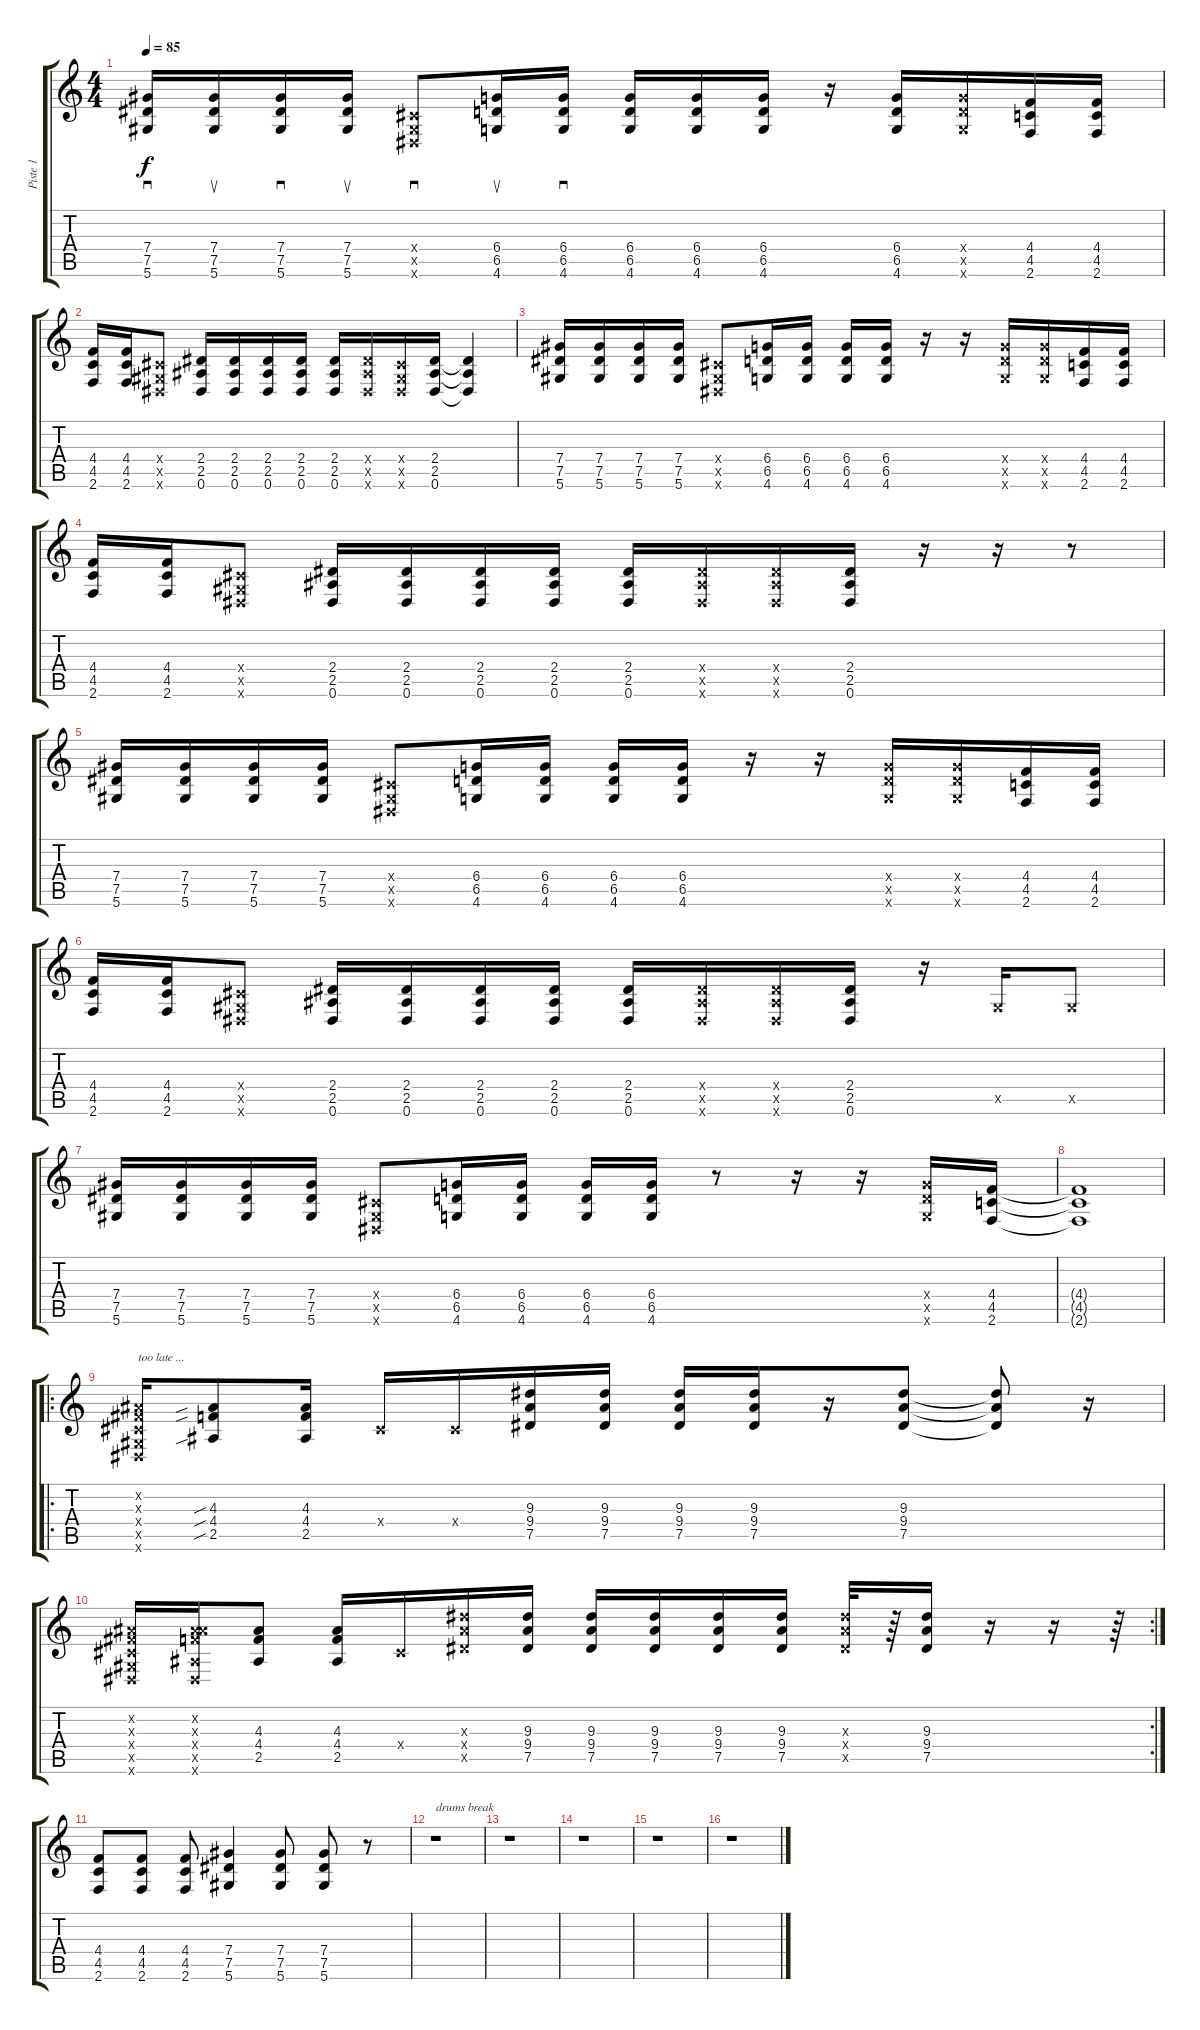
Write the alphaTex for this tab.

\track ("Piste 1" "Piste 1") {instrument overdrivenguitar}
\staff {score tabs}
\tuning (Eb4 Bb3 Gb3 Db3 Ab2 Eb2) {hide}
\ts (4 4)
\tempo 85
\clef g2
\ks c
(7.4 7.5 5.6).16{sd dy f instrument overdrivenguitar} (7.4 7.5 5.6).16{su} (7.4 7.5 5.6).16{sd} (7.4 7.5 5.6).16{su} (0.4{x} 0.5{x} 0.6{x}).8{sd} (6.4 6.5 4.6).16{su} (6.4 6.5 4.6).16{sd} (6.4 6.5 4.6).16 (6.4 6.5 4.6).16 (6.4 6.5 4.6).16 r.16 (6.4 6.5 4.6).16 (6.4{x} 6.5{x} 4.6{x}).16 (4.4 4.5 2.6).16 (4.4 4.5 2.6).16 |
(4.4 4.5 2.6).16 (4.4 4.5 2.6).16 (0.4{x} 0.5{x} 0.6{x}).8 (2.4 2.5 0.6).16 (2.4 2.5 0.6).16 (2.4 2.5 0.6).16 (2.4 2.5 0.6).16 (2.4 2.5 0.6).16 (2.4{x} 2.5{x} 0.6{x}).16 (0.4{x} 0.5{x} 0.6{x}).16 (2.4 2.5 0.6).16 (2.4{t} 2.5{t} 0.6{t}).4 |
(7.4 7.5 5.6).16 (7.4 7.5 5.6).16 (7.4 7.5 5.6).16 (7.4 7.5 5.6).16 (0.4{x} 0.5{x} 0.6{x}).8 (6.4 6.5 4.6).16 (6.4 6.5 4.6).16 (6.4 6.5 4.6).16 (6.4 6.5 4.6).16 r.16 r.16 (6.4{x} 6.5{x} 4.6{x}).16 (6.4{x} 6.5{x} 4.6{x}).16 (4.4 4.5 2.6).16 (4.4 4.5 2.6).16 |
(4.4 4.5 2.6).16 (4.4 4.5 2.6).16 (0.4{x} 0.5{x} 0.6{x}).8 (2.4 2.5 0.6).16 (2.4 2.5 0.6).16 (2.4 2.5 0.6).16 (2.4 2.5 0.6).16 (2.4 2.5 0.6).16 (2.4{x} 2.5{x} 0.6{x}).16 (2.4{x} 2.5{x} 0.6{x}).16 (2.4 2.5 0.6).16 r.16 r.16 r.8 |
(7.4 7.5 5.6).16 (7.4 7.5 5.6).16 (7.4 7.5 5.6).16 (7.4 7.5 5.6).16 (0.4{x} 0.5{x} 0.6{x}).8 (6.4 6.5 4.6).16 (6.4 6.5 4.6).16 (6.4 6.5 4.6).16 (6.4 6.5 4.6).16 r.16 r.16 (6.4{x} 6.5{x} 4.6{x}).16 (6.4{x} 6.5{x} 4.6{x}).16 (4.4 4.5 2.6).16 (4.4 4.5 2.6).16 |
(4.4 4.5 2.6).16 (4.4 4.5 2.6).16 (0.4{x} 0.5{x} 0.6{x}).8 (2.4 2.5 0.6).16 (2.4 2.5 0.6).16 (2.4 2.5 0.6).16 (2.4 2.5 0.6).16 (2.4 2.5 0.6).16 (2.4{x} 2.5{x} 0.6{x}).16 (2.4{x} 2.5{x} 0.6{x}).16 (2.4 2.5 0.6).16 r.16 0.5{x}.16 0.5{x}.8 |
(7.4 7.5 5.6).16 (7.4 7.5 5.6).16 (7.4 7.5 5.6).16 (7.4 7.5 5.6).16 (0.4{x} 0.5{x} 0.6{x}).8 (6.4 6.5 4.6).16 (6.4 6.5 4.6).16 (6.4 6.5 4.6).16 (6.4 6.5 4.6).16 r.8 r.16 r.16 (6.4{x} 6.5{x} 4.6{x}).16 (4.4 4.5 2.6).16 |
(4.4{t} 4.5{t} 2.6{t}).1 |
\ro
(0.2{x} 0.3{x} 0.4{x} 0.5{x} 0.6{x}).16{txt "too late ..."} (4.3{sib} 4.4{sib} 2.5{sib}).8 (4.3 4.4 2.5).16 0.4{x}.16 0.4{x}.16 (9.3 9.4 7.5).16 (9.3 9.4 7.5).16 (9.3 9.4 7.5).16 (9.3 9.4 7.5).16 r.16 (9.3 9.4 7.5).8 (9.3{t} 9.4{t} 7.5{t}).8 r.16 |
\rc 2
(0.2{x} 0.3{x} 0.4{x} 0.5{x} 0.6{x}).16 (0.2{x} 4.3{x} 4.4{x} 2.5{x} 0.6{x}).16 (4.3 4.4 2.5).8 (4.3 4.4 2.5).16 0.4{x}.16 (9.3{x} 9.4{x} 7.5{x}).16 (9.3 9.4 7.5).16 (9.3 9.4 7.5).16 (9.3 9.4 7.5).16 (9.3 9.4 7.5).16 (9.3 9.4 7.5).16 (9.3{x} 9.4{x} 7.5{x}).32 r.64 (9.3 9.4 7.5).16 r.16 r.16 r.64 |
(4.4 4.5 2.6).8 (4.4 4.5 2.6).8 (4.4 4.5 2.6).8 (7.4 7.5 5.6).4 (7.4 7.5 5.6).8 (7.4 7.5 5.6).8 r.8 |
r.1{txt "drums break"} |
r.1 |
r.1 |
r.1 |
r.1
